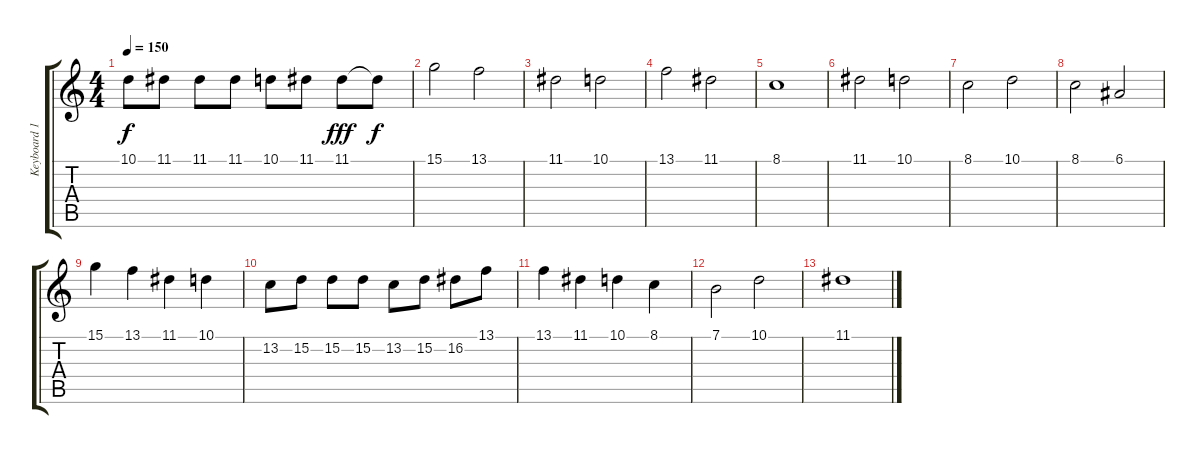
\track ("Keyboard 1" "Keyboard 1") {instrument stringensemble1}
\staff {score tabs}
\tuning (E4 B3 G3 D3 A2 E2) {hide}
\ts (4 4)
\tempo 150
\clef g2
\ks c
10.1.8{dy f instrument stringensemble1} 11.1.8 11.1.8 11.1.8 10.1.8 11.1.8 11.1.8{dy fff} 11.1{t}.8{dy f} |
15.1.2 13.1.2 |
11.1.2 10.1.2 |
13.1.2 11.1.2 |
8.1.1 |
11.1.2 10.1.2 |
8.1.2 10.1.2 |
8.1.2 6.1.2 |
15.1.4 13.1.4 11.1.4 10.1.4 |
13.2.8 15.2.8 15.2.8 15.2.8 13.2.8 15.2.8 16.2.8 13.1.8 |
13.1.4 11.1.4 10.1.4 8.1.4 |
7.1.2 10.1.2 |
11.1.1
